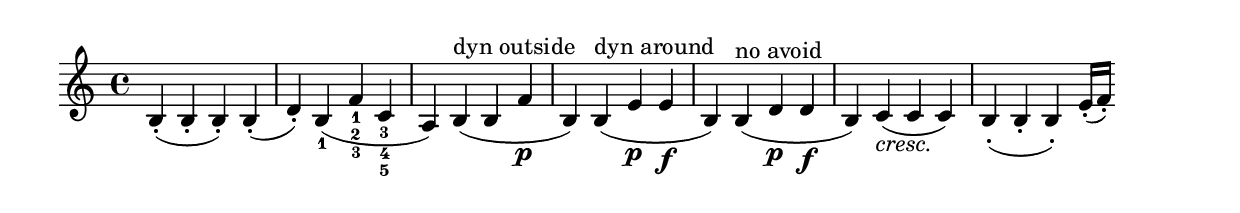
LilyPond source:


\header {

  texidoc = "A slur avoids collisions with scripts.  Articulations
    go inside the slur, dynamic markings go outside the slur.
    Fingerings and texts are placed either inside or outside.

    For different configurations, the defaults can be changed, and
    scripts can be moved manually."
}

\version "2.7.39"
\layout {
  indent = 0\mm
  ragged-right = ##t
}
\relative
{
  b4-.( b-. b-.)
  b(-.  d-.)

  b_1( f'_1_2_3 c_3_4_5 a)

  \override DynamicLineSpanner #'avoid-slur = #'outside
  b(^"dyn outside" b f'\p b,)
  
  %% Do not force dynamics outside slur, only avoid collisions.
  \override DynamicLineSpanner #'avoid-slur = #'around
  b(^"dyn around" e\p e\f b)
  
  %% Do not avoid collisions.
  \override DynamicLineSpanner #'avoid-slur = #'()
  b(^"no avoid" d\p d\f b)
  
  c_\markup { \italic {"cresc."}}( c c)
  \once \override Script #'padding = #1.2
  b-.( b-.
  \once \override Script #'padding = #1.2
  b-.)
  e='16[-.( f-.)]
}
